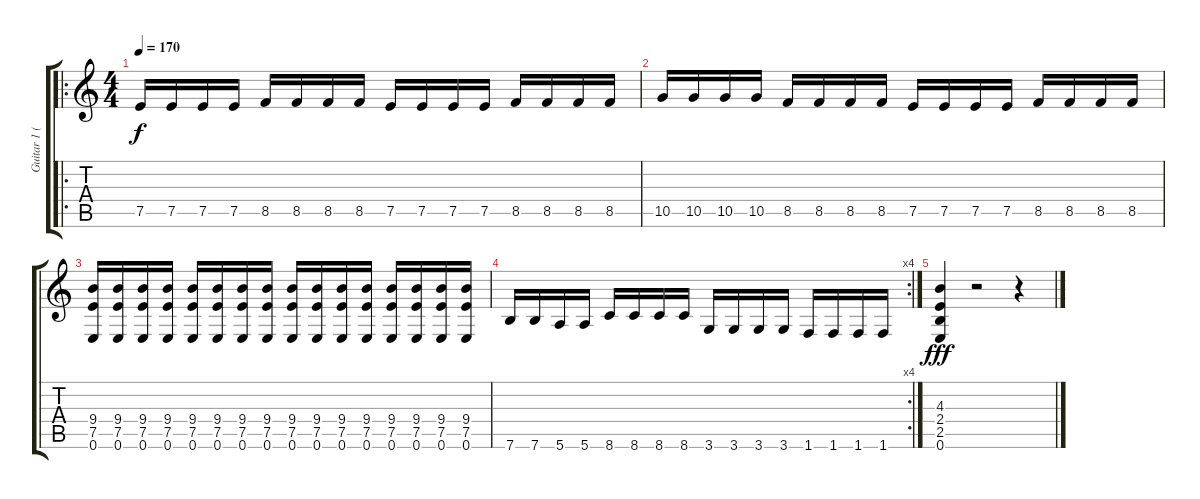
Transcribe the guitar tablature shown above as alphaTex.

\track ("Guitar 1 (Grusom) " "Guitar 1 (") {instrument distortionguitar}
\staff {score tabs}
\tuning (E4 B3 G3 D3 A2 E2) {hide}
\ro
\ts (4 4)
\tempo 170
\clef g2
\ks c
7.5.16{dy f} 7.5.16 7.5.16 7.5.16 8.5.16 8.5.16 8.5.16 8.5.16 7.5.16 7.5.16 7.5.16 7.5.16 8.5.16 8.5.16 8.5.16 8.5.16 |
10.5.16 10.5.16 10.5.16 10.5.16 8.5.16 8.5.16 8.5.16 8.5.16 7.5.16 7.5.16 7.5.16 7.5.16 8.5.16 8.5.16 8.5.16 8.5.16 |
(9.4 7.5 0.6).16 (9.4 7.5 0.6).16 (9.4 7.5 0.6).16 (9.4 7.5 0.6).16 (9.4 7.5 0.6).16 (9.4 7.5 0.6).16 (9.4 7.5 0.6).16 (9.4 7.5 0.6).16 (9.4 7.5 0.6).16 (9.4 7.5 0.6).16 (9.4 7.5 0.6).16 (9.4 7.5 0.6).16 (9.4 7.5 0.6).16 (9.4 7.5 0.6).16 (9.4 7.5 0.6).16 (9.4 7.5 0.6).16 |
\rc 4
7.6.16 7.6.16 5.6.16 5.6.16 8.6.16 8.6.16 8.6.16 8.6.16 3.6.16 3.6.16 3.6.16 3.6.16 1.6.16 1.6.16 1.6.16 1.6.16 |
(4.3 2.4 2.5 0.6).4{dy fff} r.2 r.4
